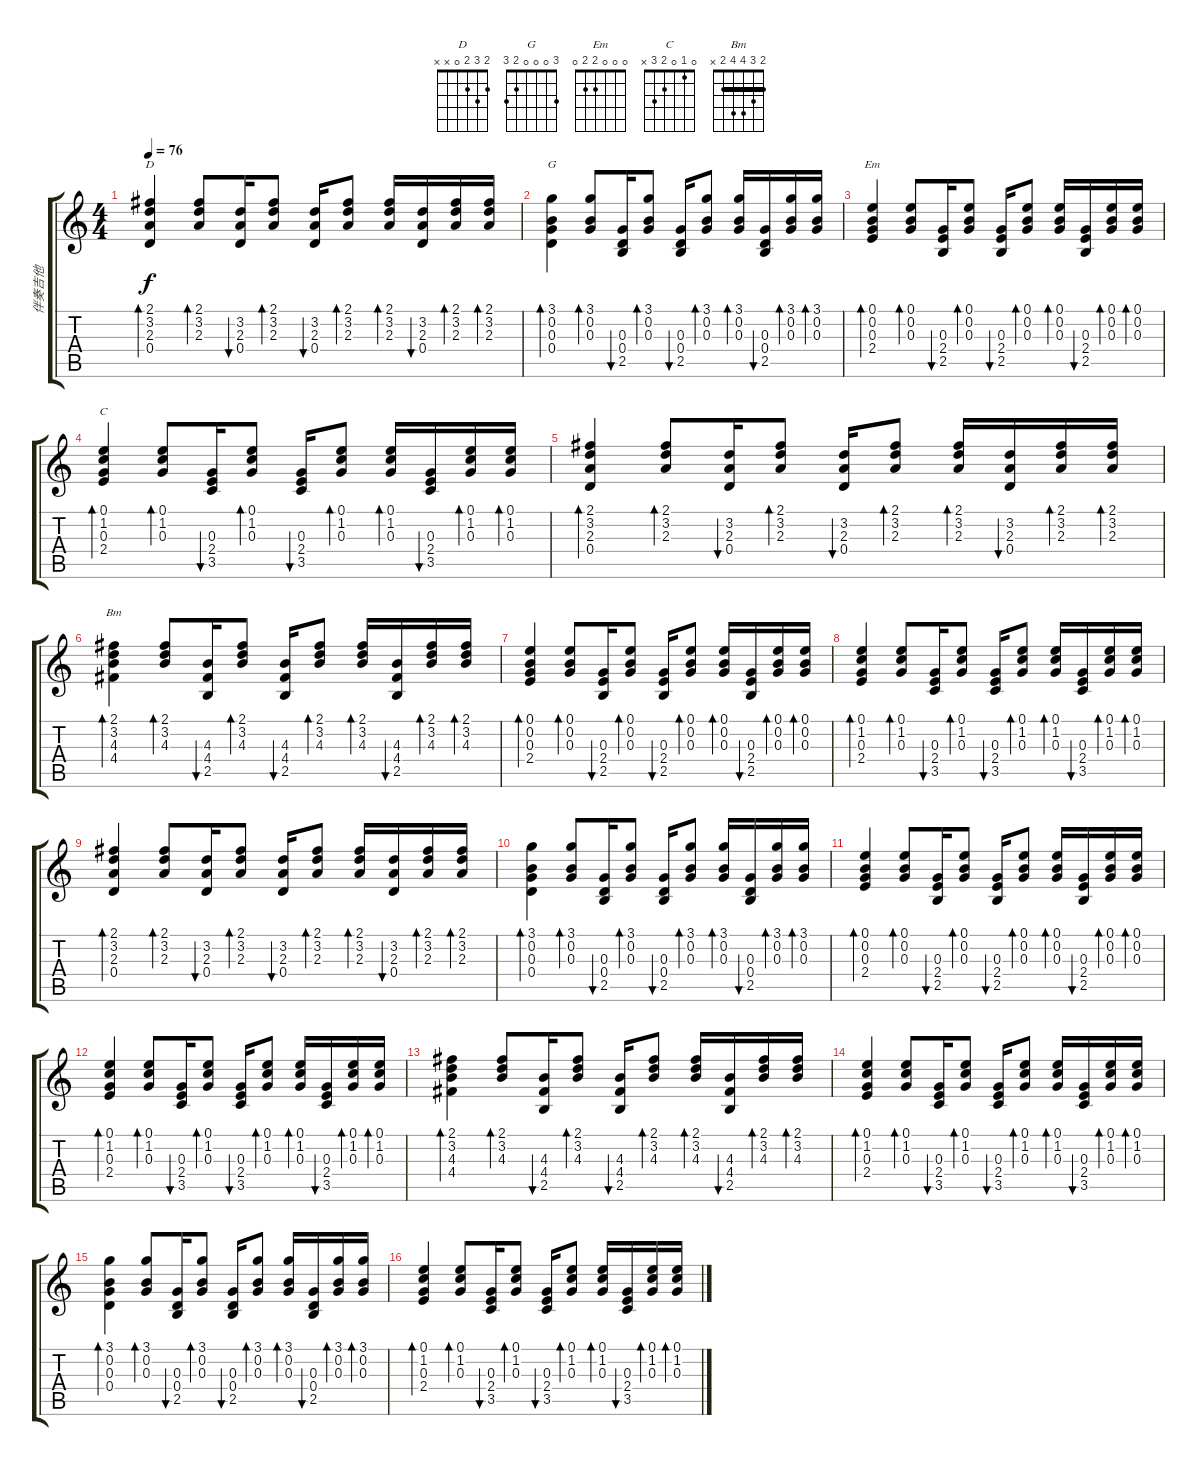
\track ("伴奏吉他" "伴奏吉他") {instrument acousticguitarsteel}
\staff {score tabs}
\tuning (E4 B3 G3 D3 A2 E2) {hide}
\chord ("D" 2 3 2 0 x x)
\chord ("G" 3 0 0 0 2 3)
\chord ("Em" 0 0 0 2 2 0)
\chord ("C" 0 1 0 2 3 x)
\chord ("Bm" 2 3 4 4 2 x) {barre 2}
\ts (4 4)
\tempo 76
\clef g2
\ks c
(2.1 3.2 2.3 0.4).4{bd 60 ch "D" dy f} (2.1 3.2 2.3).8{bd 60} (3.2 2.3 0.4).16{bu 60} (2.1 3.2 2.3).8{bd 60} (3.2 2.3 0.4).16{bu 60} (2.1 3.2 2.3).8{bd 60} (2.1 3.2 2.3).16{bd 30} (3.2 2.3 0.4).16{bu 30} (2.1 3.2 2.3).16{bd 30} (2.1 3.2 2.3).16{bd 60} |
(3.1 0.2 0.3 0.4).4{bd 60 ch "G"} (3.1 0.2 0.3).8{bd 60} (0.3 0.4 2.5).16{bu 60} (3.1 0.2 0.3).8{bd 60} (0.3 0.4 2.5).16{bu 60} (3.1 0.2 0.3).8{bd 60} (3.1 0.2 0.3).16{bd 30} (0.3 0.4 2.5).16{bu 30} (3.1 0.2 0.3).16{bd 30} (3.1 0.2 0.3).16{bd 60} |
(0.1 0.2 0.3 2.4).4{bd 60 ch "Em"} (0.1 0.2 0.3).8{bd 60} (0.3 2.4 2.5).16{bu 60} (0.1 0.2 0.3).8{bd 60} (0.3 2.4 2.5).16{bu 60} (0.1 0.2 0.3).8{bd 60} (0.1 0.2 0.3).16{bd 30} (0.3 2.4 2.5).16{bu 30} (0.1 0.2 0.3).16{bd 30} (0.1 0.2 0.3).16{bd 60} |
(0.1 1.2 0.3 2.4).4{bd 60 ch "C"} (0.1 1.2 0.3).8{bd 60} (0.3 2.4 3.5).16{bu 60} (0.1 1.2 0.3).8{bd 60} (0.3 2.4 3.5).16{bu 60} (0.1 1.2 0.3).8{bd 60} (0.1 1.2 0.3).16{bd 30} (0.3 2.4 3.5).16{bu 30} (0.1 1.2 0.3).16{bd 30} (0.1 1.2 0.3).16{bd 60} |
(2.1 3.2 2.3 0.4).4{bd 60} (2.1 3.2 2.3).8{bd 60} (3.2 2.3 0.4).16{bu 60} (2.1 3.2 2.3).8{bd 60} (3.2 2.3 0.4).16{bu 60} (2.1 3.2 2.3).8{bd 60} (2.1 3.2 2.3).16{bd 30} (3.2 2.3 0.4).16{bu 30} (2.1 3.2 2.3).16{bd 30} (2.1 3.2 2.3).16{bd 60} |
(2.1 3.2 4.3 4.4).4{bd 60 ch "Bm"} (2.1 3.2 4.3).8{bd 60} (4.3 4.4 2.5).16{bu 60} (2.1 3.2 4.3).8{bd 60} (4.3 4.4 2.5).16{bu 60} (2.1 3.2 4.3).8{bd 60} (2.1 3.2 4.3).16{bd 30} (4.3 4.4 2.5).16{bu 30} (2.1 3.2 4.3).16{bd 30} (2.1 3.2 4.3).16{bd 60} |
(0.1 0.2 0.3 2.4).4{bd 60} (0.1 0.2 0.3).8{bd 60} (0.3 2.4 2.5).16{bu 60} (0.1 0.2 0.3).8{bd 60} (0.3 2.4 2.5).16{bu 60} (0.1 0.2 0.3).8{bd 60} (0.1 0.2 0.3).16{bd 30} (0.3 2.4 2.5).16{bu 30} (0.1 0.2 0.3).16{bd 30} (0.1 0.2 0.3).16{bd 60} |
(0.1 1.2 0.3 2.4).4{bd 60} (0.1 1.2 0.3).8{bd 60} (0.3 2.4 3.5).16{bu 60} (0.1 1.2 0.3).8{bd 60} (0.3 2.4 3.5).16{bu 60} (0.1 1.2 0.3).8{bd 60} (0.1 1.2 0.3).16{bd 30} (0.3 2.4 3.5).16{bu 30} (0.1 1.2 0.3).16{bd 30} (0.1 1.2 0.3).16{bd 60} |
(2.1 3.2 2.3 0.4).4{bd 60} (2.1 3.2 2.3).8{bd 60} (3.2 2.3 0.4).16{bu 60} (2.1 3.2 2.3).8{bd 60} (3.2 2.3 0.4).16{bu 60} (2.1 3.2 2.3).8{bd 60} (2.1 3.2 2.3).16{bd 30} (3.2 2.3 0.4).16{bu 30} (2.1 3.2 2.3).16{bd 30} (2.1 3.2 2.3).16{bd 60} |
(3.1 0.2 0.3 0.4).4{bd 60} (3.1 0.2 0.3).8{bd 60} (0.3 0.4 2.5).16{bu 60} (3.1 0.2 0.3).8{bd 60} (0.3 0.4 2.5).16{bu 60} (3.1 0.2 0.3).8{bd 60} (3.1 0.2 0.3).16{bd 30} (0.3 0.4 2.5).16{bu 30} (3.1 0.2 0.3).16{bd 30} (3.1 0.2 0.3).16{bd 60} |
(0.1 0.2 0.3 2.4).4{bd 60} (0.1 0.2 0.3).8{bd 60} (0.3 2.4 2.5).16{bu 60} (0.1 0.2 0.3).8{bd 60} (0.3 2.4 2.5).16{bu 60} (0.1 0.2 0.3).8{bd 60} (0.1 0.2 0.3).16{bd 30} (0.3 2.4 2.5).16{bu 30} (0.1 0.2 0.3).16{bd 30} (0.1 0.2 0.3).16{bd 60} |
(0.1 1.2 0.3 2.4).4{bd 60} (0.1 1.2 0.3).8{bd 60} (0.3 2.4 3.5).16{bu 60} (0.1 1.2 0.3).8{bd 60} (0.3 2.4 3.5).16{bu 60} (0.1 1.2 0.3).8{bd 60} (0.1 1.2 0.3).16{bd 30} (0.3 2.4 3.5).16{bu 30} (0.1 1.2 0.3).16{bd 30} (0.1 1.2 0.3).16{bd 60} |
(2.1 3.2 4.3 4.4).4{bd 60} (2.1 3.2 4.3).8{bd 60} (4.3 4.4 2.5).16{bu 60} (2.1 3.2 4.3).8{bd 60} (4.3 4.4 2.5).16{bu 60} (2.1 3.2 4.3).8{bd 60} (2.1 3.2 4.3).16{bd 30} (4.3 4.4 2.5).16{bu 30} (2.1 3.2 4.3).16{bd 30} (2.1 3.2 4.3).16{bd 60} |
(0.1 1.2 0.3 2.4).4{bd 60} (0.1 1.2 0.3).8{bd 60} (0.3 2.4 3.5).16{bu 60} (0.1 1.2 0.3).8{bd 60} (0.3 2.4 3.5).16{bu 60} (0.1 1.2 0.3).8{bd 60} (0.1 1.2 0.3).16{bd 30} (0.3 2.4 3.5).16{bu 30} (0.1 1.2 0.3).16{bd 30} (0.1 1.2 0.3).16{bd 60} |
(3.1 0.2 0.3 0.4).4{bd 60} (3.1 0.2 0.3).8{bd 60} (0.3 0.4 2.5).16{bu 60} (3.1 0.2 0.3).8{bd 60} (0.3 0.4 2.5).16{bu 60} (3.1 0.2 0.3).8{bd 60} (3.1 0.2 0.3).16{bd 30} (0.3 0.4 2.5).16{bu 30} (3.1 0.2 0.3).16{bd 30} (3.1 0.2 0.3).16{bd 60} |
(0.1 1.2 0.3 2.4).4{bd 60} (0.1 1.2 0.3).8{bd 60} (0.3 2.4 3.5).16{bu 60} (0.1 1.2 0.3).8{bd 60} (0.3 2.4 3.5).16{bu 60} (0.1 1.2 0.3).8{bd 60} (0.1 1.2 0.3).16{bd 30} (0.3 2.4 3.5).16{bu 30} (0.1 1.2 0.3).16{bd 30} (0.1 1.2 0.3).16{bd 60}
